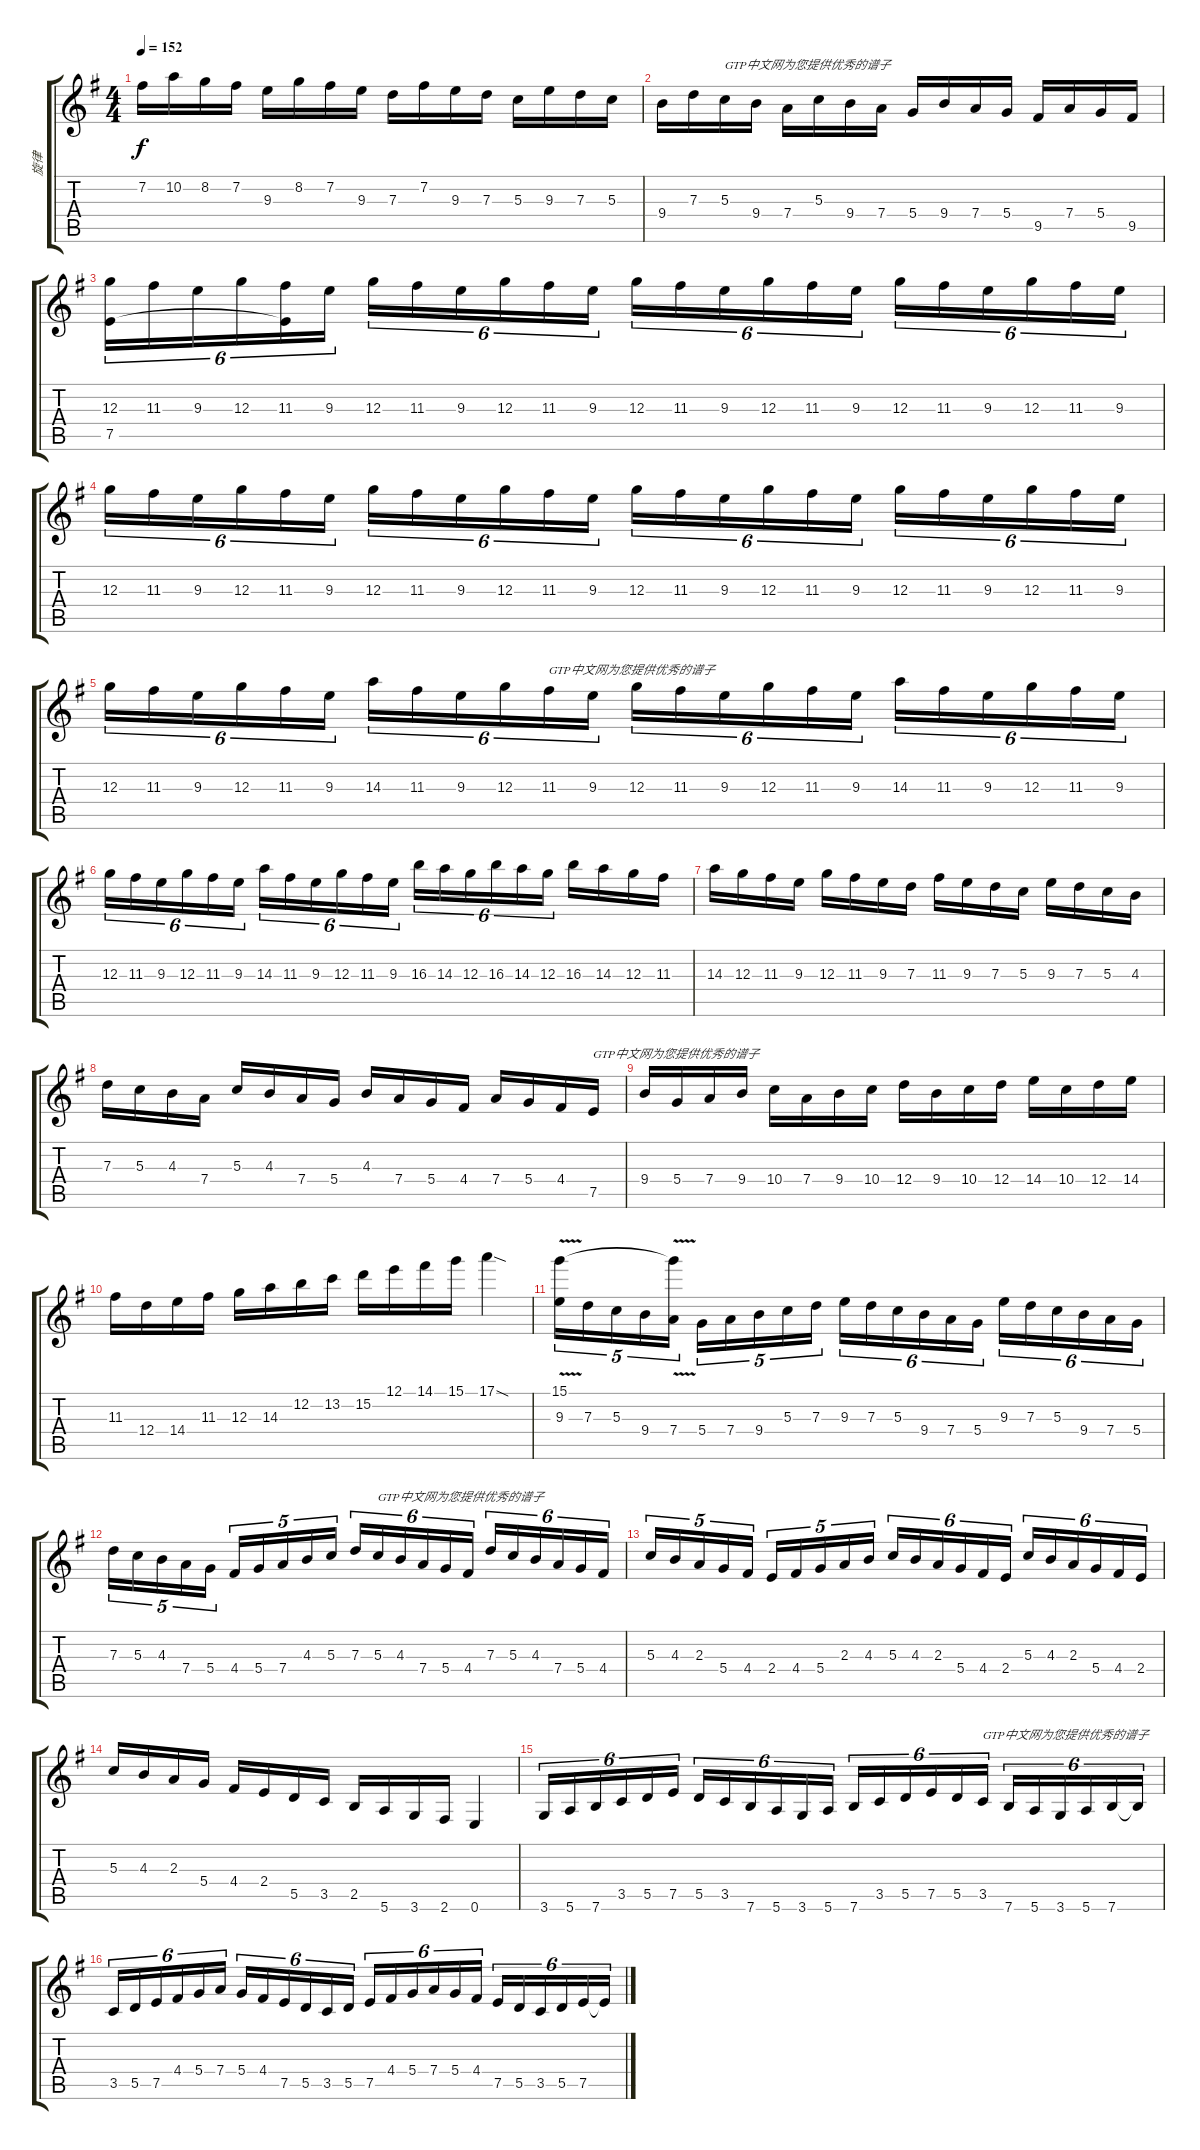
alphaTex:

\track ("旋律" "旋律") {instrument overdrivenguitar}
\staff {score tabs}
\tuning (E4 B3 G3 D3 A2 E2) {hide}
\ts (4 4)
\tempo 152
\clef g2
\ks g
7.2.16{dy f} 10.2.16 8.2.16 7.2.16 9.3.16 8.2.16 7.2.16 9.3.16 7.3.16 7.2.16 9.3.16 7.3.16 5.3.16 9.3.16 7.3.16 5.3.16 |
9.4.16 7.3.16 5.3.16{txt "GTP中文网为您提供优秀的谱子"} 9.4.16 7.4.16 5.3.16 9.4.16 7.4.16 5.4.16 9.4.16 7.4.16 5.4.16 9.5.16 7.4.16 5.4.16 9.5.16 |
(12.3 7.5).16{tu (6 4)} 11.3.16{tu (6 4)} 9.3.16{tu (6 4)} 12.3.16{tu (6 4)} (11.3 7.5{t}).16{tu (6 4)} 9.3.16{tu (6 4)} 12.3.16{tu (6 4)} 11.3.16{tu (6 4)} 9.3.16{tu (6 4)} 12.3.16{tu (6 4)} 11.3.16{tu (6 4)} 9.3.16{tu (6 4)} 12.3.16{tu (6 4)} 11.3.16{tu (6 4)} 9.3.16{tu (6 4)} 12.3.16{tu (6 4)} 11.3.16{tu (6 4)} 9.3.16{tu (6 4)} 12.3.16{tu (6 4)} 11.3.16{tu (6 4)} 9.3.16{tu (6 4)} 12.3.16{tu (6 4)} 11.3.16{tu (6 4)} 9.3.16{tu (6 4)} |
12.3.16{tu (6 4)} 11.3.16{tu (6 4)} 9.3.16{tu (6 4)} 12.3.16{tu (6 4)} 11.3.16{tu (6 4)} 9.3.16{tu (6 4)} 12.3.16{tu (6 4)} 11.3.16{tu (6 4)} 9.3.16{tu (6 4)} 12.3.16{tu (6 4)} 11.3.16{tu (6 4)} 9.3.16{tu (6 4)} 12.3.16{tu (6 4)} 11.3.16{tu (6 4)} 9.3.16{tu (6 4)} 12.3.16{tu (6 4)} 11.3.16{tu (6 4)} 9.3.16{tu (6 4)} 12.3.16{tu (6 4)} 11.3.16{tu (6 4)} 9.3.16{tu (6 4)} 12.3.16{tu (6 4)} 11.3.16{tu (6 4)} 9.3.16{tu (6 4)} |
12.3.16{tu (6 4)} 11.3.16{tu (6 4)} 9.3.16{tu (6 4)} 12.3.16{tu (6 4)} 11.3.16{tu (6 4)} 9.3.16{tu (6 4)} 14.3.16{tu (6 4)} 11.3.16{tu (6 4)} 9.3.16{tu (6 4)} 12.3.16{tu (6 4)} 11.3.16{tu (6 4) txt "GTP中文网为您提供优秀的谱子"} 9.3.16{tu (6 4)} 12.3.16{tu (6 4)} 11.3.16{tu (6 4)} 9.3.16{tu (6 4)} 12.3.16{tu (6 4)} 11.3.16{tu (6 4)} 9.3.16{tu (6 4)} 14.3.16{tu (6 4)} 11.3.16{tu (6 4)} 9.3.16{tu (6 4)} 12.3.16{tu (6 4)} 11.3.16{tu (6 4)} 9.3.16{tu (6 4)} |
12.3.16{tu (6 4)} 11.3.16{tu (6 4)} 9.3.16{tu (6 4)} 12.3.16{tu (6 4)} 11.3.16{tu (6 4)} 9.3.16{tu (6 4)} 14.3.16{tu (6 4)} 11.3.16{tu (6 4)} 9.3.16{tu (6 4)} 12.3.16{tu (6 4)} 11.3.16{tu (6 4)} 9.3.16{tu (6 4)} 16.3.16{tu (6 4)} 14.3.16{tu (6 4)} 12.3.16{tu (6 4)} 16.3.16{tu (6 4)} 14.3.16{tu (6 4)} 12.3.16{tu (6 4)} 16.3.16 14.3.16 12.3.16 11.3.16 |
14.3.16 12.3.16 11.3.16 9.3.16 12.3.16 11.3.16 9.3.16 7.3.16 11.3.16 9.3.16 7.3.16 5.3.16 9.3.16 7.3.16 5.3.16 4.3.16 |
7.3.16 5.3.16 4.3.16 7.4.16 5.3.16 4.3.16 7.4.16 5.4.16 4.3.16 7.4.16 5.4.16 4.4.16 7.4.16 5.4.16 4.4.16 7.5.16{txt "GTP中文网为您提供优秀的谱子"} |
9.4.16 5.4.16 7.4.16 9.4.16 10.4.16 7.4.16 9.4.16 10.4.16 12.4.16 9.4.16 10.4.16 12.4.16 14.4.16 10.4.16 12.4.16 14.4.16 |
11.3.16 12.4.16 14.4.16 11.3.16 12.3.16 14.3.16 12.2.16 13.2.16 15.2.16 12.1.16 14.1.16 15.1.16 17.1{sod}.4 |
(15.1{v} 9.3).16{tu (5 4)} 7.3.16{tu (5 4)} 5.3.16{tu (5 4)} 9.4.16{tu (5 4)} (15.1{t} 7.4).16{tu (5 4)} 5.4.16{tu (5 4)} 7.4.16{tu (5 4)} 9.4.16{tu (5 4)} 5.3.16{tu (5 4)} 7.3.16{tu (5 4)} 9.3.16{tu (6 4)} 7.3.16{tu (6 4)} 5.3.16{tu (6 4)} 9.4.16{tu (6 4)} 7.4.16{tu (6 4)} 5.4.16{tu (6 4)} 9.3.16{tu (6 4)} 7.3.16{tu (6 4)} 5.3.16{tu (6 4)} 9.4.16{tu (6 4)} 7.4.16{tu (6 4)} 5.4.16{tu (6 4)} |
7.3.16{tu (5 4)} 5.3.16{tu (5 4)} 4.3.16{tu (5 4)} 7.4.16{tu (5 4)} 5.4.16{tu (5 4)} 4.4.16{tu (5 4)} 5.4.16{tu (5 4)} 7.4.16{tu (5 4)} 4.3.16{tu (5 4)} 5.3.16{tu (5 4)} 7.3.16{tu (6 4)} 5.3.16{tu (6 4) txt "GTP中文网为您提供优秀的谱子"} 4.3.16{tu (6 4)} 7.4.16{tu (6 4)} 5.4.16{tu (6 4)} 4.4.16{tu (6 4)} 7.3.16{tu (6 4)} 5.3.16{tu (6 4)} 4.3.16{tu (6 4)} 7.4.16{tu (6 4)} 5.4.16{tu (6 4)} 4.4.16{tu (6 4)} |
5.3.16{tu (5 4)} 4.3.16{tu (5 4)} 2.3.16{tu (5 4)} 5.4.16{tu (5 4)} 4.4.16{tu (5 4)} 2.4.16{tu (5 4)} 4.4.16{tu (5 4)} 5.4.16{tu (5 4)} 2.3.16{tu (5 4)} 4.3.16{tu (5 4)} 5.3.16{tu (6 4)} 4.3.16{tu (6 4)} 2.3.16{tu (6 4)} 5.4.16{tu (6 4)} 4.4.16{tu (6 4)} 2.4.16{tu (6 4)} 5.3.16{tu (6 4)} 4.3.16{tu (6 4)} 2.3.16{tu (6 4)} 5.4.16{tu (6 4)} 4.4.16{tu (6 4)} 2.4.16{tu (6 4)} |
5.3.16 4.3.16 2.3.16 5.4.16 4.4.16 2.4.16 5.5.16 3.5.16 2.5.16 5.6.16 3.6.16 2.6.16 0.6.4 |
3.6.16{tu (6 4)} 5.6.16{tu (6 4)} 7.6.16{tu (6 4)} 3.5.16{tu (6 4)} 5.5.16{tu (6 4)} 7.5.16{tu (6 4)} 5.5.16{tu (6 4)} 3.5.16{tu (6 4)} 7.6.16{tu (6 4)} 5.6.16{tu (6 4)} 3.6.16{tu (6 4)} 5.6.16{tu (6 4)} 7.6.16{tu (6 4)} 3.5.16{tu (6 4)} 5.5.16{tu (6 4)} 7.5.16{tu (6 4)} 5.5.16{tu (6 4)} 3.5.16{tu (6 4) txt "GTP中文网为您提供优秀的谱子"} 7.6.16{tu (6 4)} 5.6.16{tu (6 4)} 3.6.16{tu (6 4)} 5.6.16{tu (6 4)} 7.6.16{tu (6 4)} 7.6{t}.16{tu (6 4)} |
3.5.16{tu (6 4)} 5.5.16{tu (6 4)} 7.5.16{tu (6 4)} 4.4.16{tu (6 4)} 5.4.16{tu (6 4)} 7.4.16{tu (6 4)} 5.4.16{tu (6 4)} 4.4.16{tu (6 4)} 7.5.16{tu (6 4)} 5.5.16{tu (6 4)} 3.5.16{tu (6 4)} 5.5.16{tu (6 4)} 7.5.16{tu (6 4)} 4.4.16{tu (6 4)} 5.4.16{tu (6 4)} 7.4.16{tu (6 4)} 5.4.16{tu (6 4)} 4.4.16{tu (6 4)} 7.5.16{tu (6 4)} 5.5.16{tu (6 4)} 3.5.16{tu (6 4)} 5.5.16{tu (6 4)} 7.5.16{tu (6 4)} 7.5{t}.16{tu (6 4)}
